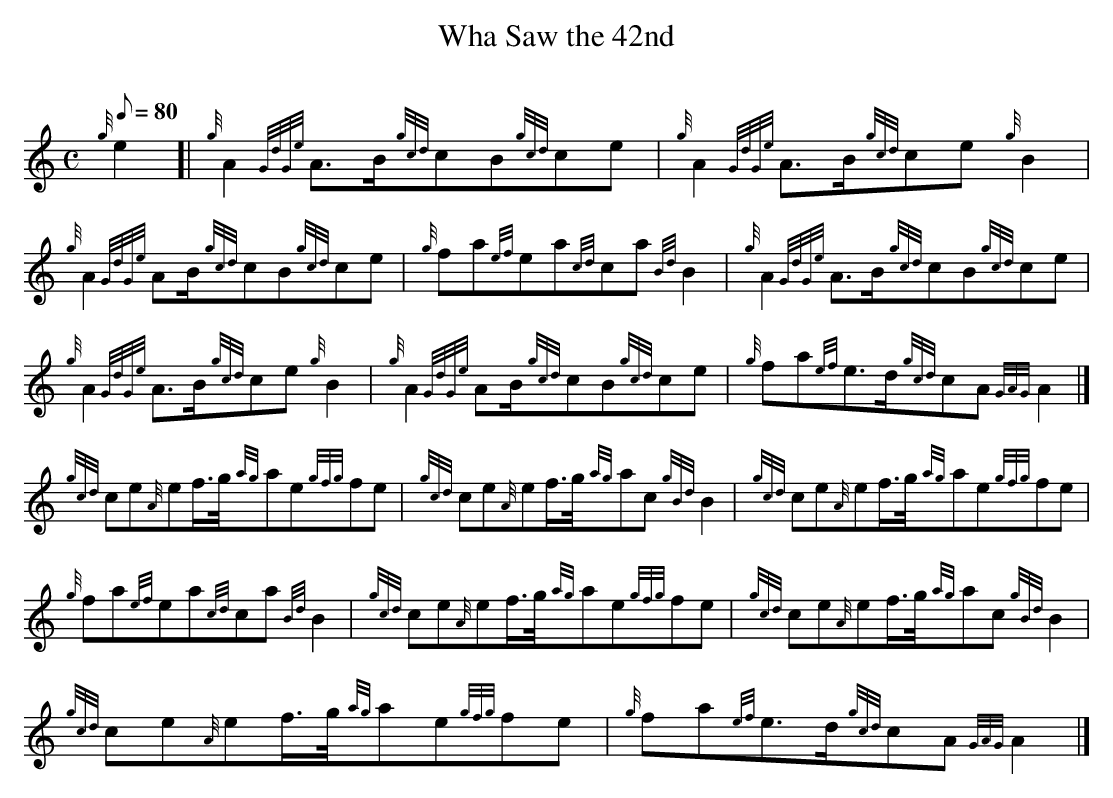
X:1
T:Wha Saw the 42nd
M:C
L:1/8
Q:80
C:
K:HP
{g}e2[|
{g}A2{GdGe}A3/2B/2{gcd}cB{gcd}ce|
{g}A2{GdGe}A3/2B/2{gcd}ce{g}B2|  !
{g}A2{GdGe}AB/2{gcd}cB{gcd}ce|
{g}fa{ef}ea{cd}ca{Bd}B2|
{g}A2{GdGe}A3/2B/2{gcd}cB{gcd}ce|  !
{g}A2{GdGe}A3/2B/2{gcd}ce{g}B2|
{g}A2{GdGe}AB/2{gcd}cB{gcd}ce|
{g}fa{ef}e3/2d/2{gcd}cA{GAG}A2|]  !
{gcd}ce{A}ef3/4g/4{ag}ae{gfg}fe|
{gcd}ce{A}ef3/4g/4{ag}ac{gBd}B2|
{gcd}ce{A}ef3/4g/4{ag}ae{gfg}fe|  !
{g}fa{ef}ea{cd}ca{Bd}B2|
{gcd}ce{A}ef3/4g/4{ag}ae{gfg}fe|
{gcd}ce{A}ef3/4g/4{ag}ac{gBd}B2|  !
{gcd}ce{A}ef3/4g/4{ag}ae{gfg}fe|
{g}fa{ef}e3/2d/2{gcd}cA{GAG}A2|]
